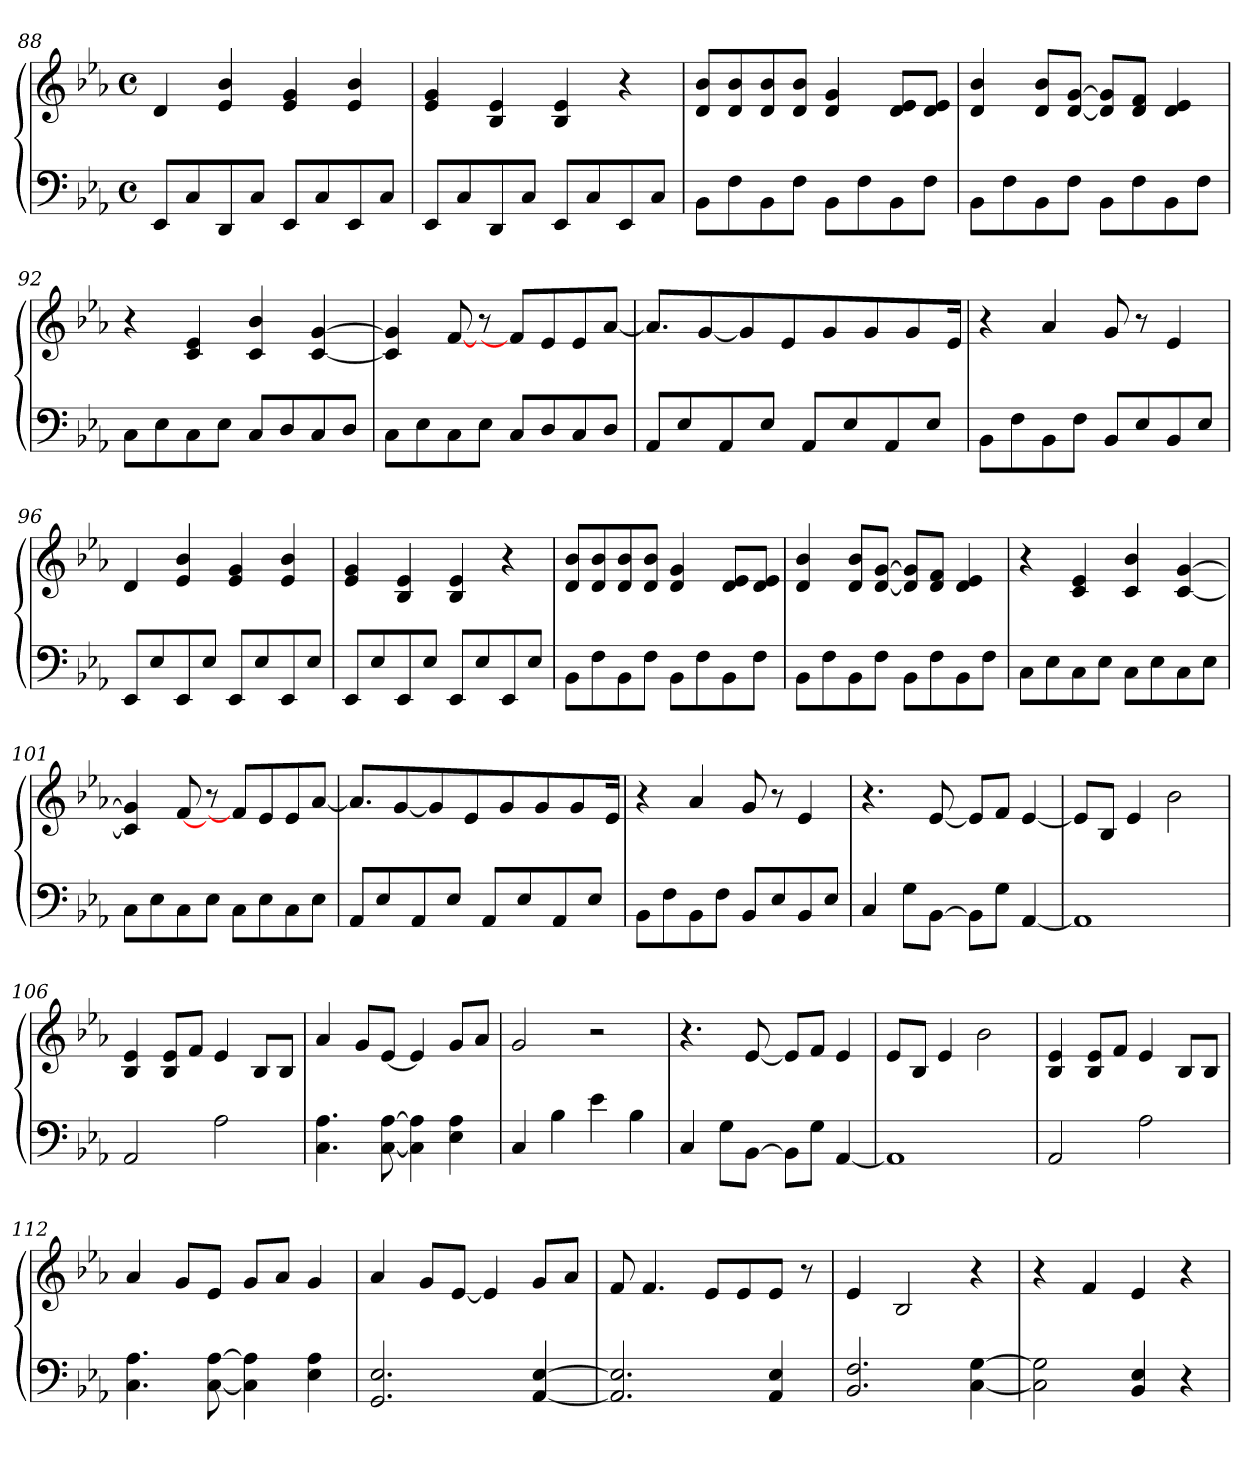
**kern	**kern
*part1	*part1
*staff2	*staff1
*clefF4	*clefG2
*k[b-e-a-]	*k[b-e-a-]
*M4/4	*M4/4
*met(c)	*met(c)
=88	=88
8EE-/L	4d/
8C/	.
8DD/	4e-/ 4b-/
8C/J	.
8EE-/L	4e-/ 4g/
8C/	.
8EE-/	4e-/ 4b-/
8C/J	.
=89	=89
8EE-/L	4e-/ 4g/
8C/	.
8DD/	4B-/ 4e-/
8C/J	.
8EE-/L	4B-/ 4e-/
8C/	.
8EE-/	4r
8C/J	.
!!LO:LB:g=z
=90	=90
8BB-\L	8d/ 8b-/L
8F\	8d/ 8b-/
8BB-\	8d/ 8b-/
8F\J	8d/ 8b-/J
8BB-\L	4d/ 4g/
8F\	.
8BB-\	8d/ 8e-/L
8F\J	8d/ 8e-/J
=91	=91
8BB-\L	4d/ 4b-/
8F\	.
8BB-\	8d/ 8b-/L
8F\J	[8d/ [8g/J
8BB-\L	8d]/ 8g]/L
8F\	8d/ 8f/J
8BB-\	4d/ 4e-/
8F\J	.
=92	=92
8C\L	4r
8E-\	.
8C\	4c/ 4e-/
8E-\J	.
8C/L	4c/ 4b-/
8D/	.
8C/	[4c/ [4g/
8D/J	.
=93	=93
8C\L	4c]/ 4g]/
8E-\	.
8C\	[8f/
8E-\J	8r
8C/L	8f/L]
8D/	8e-/
8C/	8e-/
8D/J	[8a-/J
=94	=94
8AA-/L	8.a-/L]
8E-/	.
.	[8g/
8AA-/	.
.	8g/]
8E-/J	.
.	8e-/
8AA-/L	.
.	8g/
8E-/	.
.	8g/
8AA-/	.
.	8g/
8E-/J	.
.	16e-/Jk
!!LO:LB:g=z
=95	=95
8BB-\L	4r
8F\	.
8BB-\	4a-/
8F\J	.
8BB-/L	8g/
8E-/	8r
8BB-/	4e-/
8E-/J	.
=96	=96
8EE-/L	4d/
8E-/	.
8EE-/	4e-/ 4b-/
8E-/J	.
8EE-/L	4e-/ 4g/
8E-/	.
8EE-/	4e-/ 4b-/
8E-/J	.
=97	=97
8EE-/L	4e-/ 4g/
8E-/	.
8EE-/	4B-/ 4e-/
8E-/J	.
8EE-/L	4B-/ 4e-/
8E-/	.
8EE-/	4r
8E-/J	.
=98	=98
8BB-\L	8d/ 8b-/L
8F\	8d/ 8b-/
8BB-\	8d/ 8b-/
8F\J	8d/ 8b-/J
8BB-\L	4d/ 4g/
8F\	.
8BB-\	8d/ 8e-/L
8F\J	8d/ 8e-/J
=99	=99
8BB-\L	4d/ 4b-/
8F\	.
8BB-\	8d/ 8b-/L
8F\J	[8d/ [8g/J
8BB-\L	8d]/ 8g]/L
8F\	8d/ 8f/J
8BB-\	4d/ 4e-/
8F\J	.
!!LO:LB:g=z
=100	=100
8C\L	4r
8E-\	.
8C\	4c/ 4e-/
8E-\J	.
8C\L	4c/ 4b-/
8E-\	.
8C\	[4c/ [4g/
8E-\J	.
=101	=101
8C\L	4c]/ 4g]/
8E-\	.
8C\	[8f/
8E-\J	8r
8C\L	8f/L]
8E-\	8e-/
8C\	8e-/
8E-\J	[8a-/J
=102	=102
8AA-/L	8.a-/L]
8E-/	.
.	[8g/
8AA-/	.
.	8g/]
8E-/J	.
.	8e-/
8AA-/L	.
.	8g/
8E-/	.
.	8g/
8AA-/	.
.	8g/
8E-/J	.
.	16e-/Jk
=103	=103
8BB-\L	4r
8F\	.
8BB-\	4a-/
8F\J	.
8BB-/L	8g/
8E-/	8r
8BB-/	4e-/
8E-/J	.
=104	=104
4C/	4.r
8G\L	.
[8BB-\J	[8e-/
8BB-\L]	8e-/L]
8G\J	8f/J
[4AA-/	[4e-/
!!LO:LB:g=z
=105	=105
1AA-]	8e-/L]
.	8B-/J
.	4e-/
.	2b-\
=106	=106
2AA-/	4B-/ 4e-/
.	8B-/ 8e-/L
.	8f/J
2A-\	4e-/
.	8B-/L
.	8B-/J
=107	=107
4.C\ 4.A-\	4a-/
.	8g/L
[8C\ [8A-\	[8e-/J
4C]\ 4A-]\	4e-/]
4E-\ 4A-\	8g/L
.	8a-/J
=108	=108
4C/	2g/
4B-\	.
4e-\	2r
4B-\	.
=109	=109
4C/	4.r
8G\L	.
[8BB-\J	[8e-/
8BB-\L]	8e-/L]
8G\J	8f/J
[4AA-/	4e-/
=110	=110
1AA-]	8e-/L
.	8B-/J
.	4e-/
.	2b-\
=111	=111
2AA-/	4B-/ 4e-/
.	8B-/ 8e-/L
.	8f/J
2A-\	4e-/
.	8B-/L
.	8B-/J
!!LO:PB:g=z
=112	=112
4.C\ 4.A-\	4a-/
.	8g/L
[8C\ [8A-\	8e-/J
4C]\ 4A-]\	8g/L
.	8a-/J
4E-\ 4A-\	4g/
=113	=113
2.GG/ 2.E-/	4a-/
.	8g/L
.	[8e-/J
.	4e-/]
[4AA-/ [4E-/	8g/L
.	8a-/J
=114	=114
2.AA-]/ 2.E-]/	8f/
.	4.f/
.	8e-/L
.	8e-/
4AA-/ 4E-/	8e-/J
.	8r
=115	=115
2.BB-/ 2.F/	4e-/
.	2B-/
[4C\ [4G\	4r
=116	=116
2C]\ 2G]\	4r
.	4f/
4BB-/ 4E-/	4e-/
4r	4r
=	=
*-	*-
